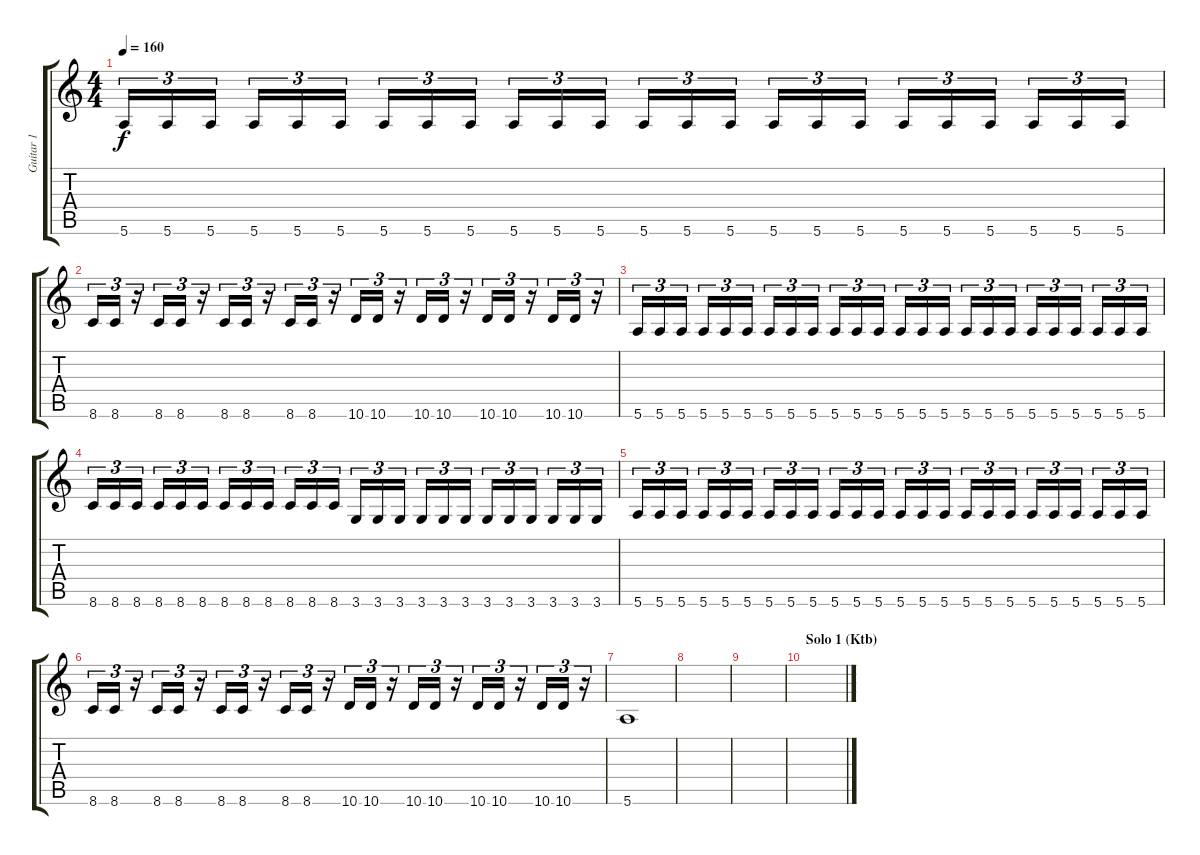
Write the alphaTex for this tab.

\track ("Guitar 1" "Guitar 1") {instrument overdrivenguitar}
\staff {score tabs}
\tuning (E4 B3 G3 D3 A2 E2) {hide}
\ts (4 4)
\tempo 160
\clef g2
\ks c
5.6.16{tu (3 2) dy f} 5.6.16{tu (3 2)} 5.6.16{tu (3 2)} 5.6.16{tu (3 2)} 5.6.16{tu (3 2)} 5.6.16{tu (3 2)} 5.6.16{tu (3 2)} 5.6.16{tu (3 2)} 5.6.16{tu (3 2)} 5.6.16{tu (3 2)} 5.6.16{tu (3 2)} 5.6.16{tu (3 2)} 5.6.16{tu (3 2)} 5.6.16{tu (3 2)} 5.6.16{tu (3 2)} 5.6.16{tu (3 2)} 5.6.16{tu (3 2)} 5.6.16{tu (3 2)} 5.6.16{tu (3 2)} 5.6.16{tu (3 2)} 5.6.16{tu (3 2)} 5.6.16{tu (3 2)} 5.6.16{tu (3 2)} 5.6.16{tu (3 2)} |
8.6.16{tu (3 2)} 8.6.16{tu (3 2)} r.16{tu (3 2)} 8.6.16{tu (3 2)} 8.6.16{tu (3 2)} r.16{tu (3 2)} 8.6.16{tu (3 2)} 8.6.16{tu (3 2)} r.16{tu (3 2)} 8.6.16{tu (3 2)} 8.6.16{tu (3 2)} r.16{tu (3 2)} 10.6.16{tu (3 2)} 10.6.16{tu (3 2)} r.16{tu (3 2)} 10.6.16{tu (3 2)} 10.6.16{tu (3 2)} r.16{tu (3 2)} 10.6.16{tu (3 2)} 10.6.16{tu (3 2)} r.16{tu (3 2)} 10.6.16{tu (3 2)} 10.6.16{tu (3 2)} r.16{tu (3 2)} |
5.6.16{tu (3 2)} 5.6.16{tu (3 2)} 5.6.16{tu (3 2)} 5.6.16{tu (3 2)} 5.6.16{tu (3 2)} 5.6.16{tu (3 2)} 5.6.16{tu (3 2)} 5.6.16{tu (3 2)} 5.6.16{tu (3 2)} 5.6.16{tu (3 2)} 5.6.16{tu (3 2)} 5.6.16{tu (3 2)} 5.6.16{tu (3 2)} 5.6.16{tu (3 2)} 5.6.16{tu (3 2)} 5.6.16{tu (3 2)} 5.6.16{tu (3 2)} 5.6.16{tu (3 2)} 5.6.16{tu (3 2)} 5.6.16{tu (3 2)} 5.6.16{tu (3 2)} 5.6.16{tu (3 2)} 5.6.16{tu (3 2)} 5.6.16{tu (3 2)} |
8.6.16{tu (3 2)} 8.6.16{tu (3 2)} 8.6.16{tu (3 2)} 8.6.16{tu (3 2)} 8.6.16{tu (3 2)} 8.6.16{tu (3 2)} 8.6.16{tu (3 2)} 8.6.16{tu (3 2)} 8.6.16{tu (3 2)} 8.6.16{tu (3 2)} 8.6.16{tu (3 2)} 8.6.16{tu (3 2)} 3.6.16{tu (3 2)} 3.6.16{tu (3 2)} 3.6.16{tu (3 2)} 3.6.16{tu (3 2)} 3.6.16{tu (3 2)} 3.6.16{tu (3 2)} 3.6.16{tu (3 2)} 3.6.16{tu (3 2)} 3.6.16{tu (3 2)} 3.6.16{tu (3 2)} 3.6.16{tu (3 2)} 3.6.16{tu (3 2)} |
5.6.16{tu (3 2)} 5.6.16{tu (3 2)} 5.6.16{tu (3 2)} 5.6.16{tu (3 2)} 5.6.16{tu (3 2)} 5.6.16{tu (3 2)} 5.6.16{tu (3 2)} 5.6.16{tu (3 2)} 5.6.16{tu (3 2)} 5.6.16{tu (3 2)} 5.6.16{tu (3 2)} 5.6.16{tu (3 2)} 5.6.16{tu (3 2)} 5.6.16{tu (3 2)} 5.6.16{tu (3 2)} 5.6.16{tu (3 2)} 5.6.16{tu (3 2)} 5.6.16{tu (3 2)} 5.6.16{tu (3 2)} 5.6.16{tu (3 2)} 5.6.16{tu (3 2)} 5.6.16{tu (3 2)} 5.6.16{tu (3 2)} 5.6.16{tu (3 2)} |
8.6.16{tu (3 2)} 8.6.16{tu (3 2)} r.16{tu (3 2)} 8.6.16{tu (3 2)} 8.6.16{tu (3 2)} r.16{tu (3 2)} 8.6.16{tu (3 2)} 8.6.16{tu (3 2)} r.16{tu (3 2)} 8.6.16{tu (3 2)} 8.6.16{tu (3 2)} r.16{tu (3 2)} 10.6.16{tu (3 2)} 10.6.16{tu (3 2)} r.16{tu (3 2)} 10.6.16{tu (3 2)} 10.6.16{tu (3 2)} r.16{tu (3 2)} 10.6.16{tu (3 2)} 10.6.16{tu (3 2)} r.16{tu (3 2)} 10.6.16{tu (3 2)} 10.6.16{tu (3 2)} r.16{tu (3 2)} |
5.6.1 |
|
|
\section ("" "Solo 1 (Ktb)")
